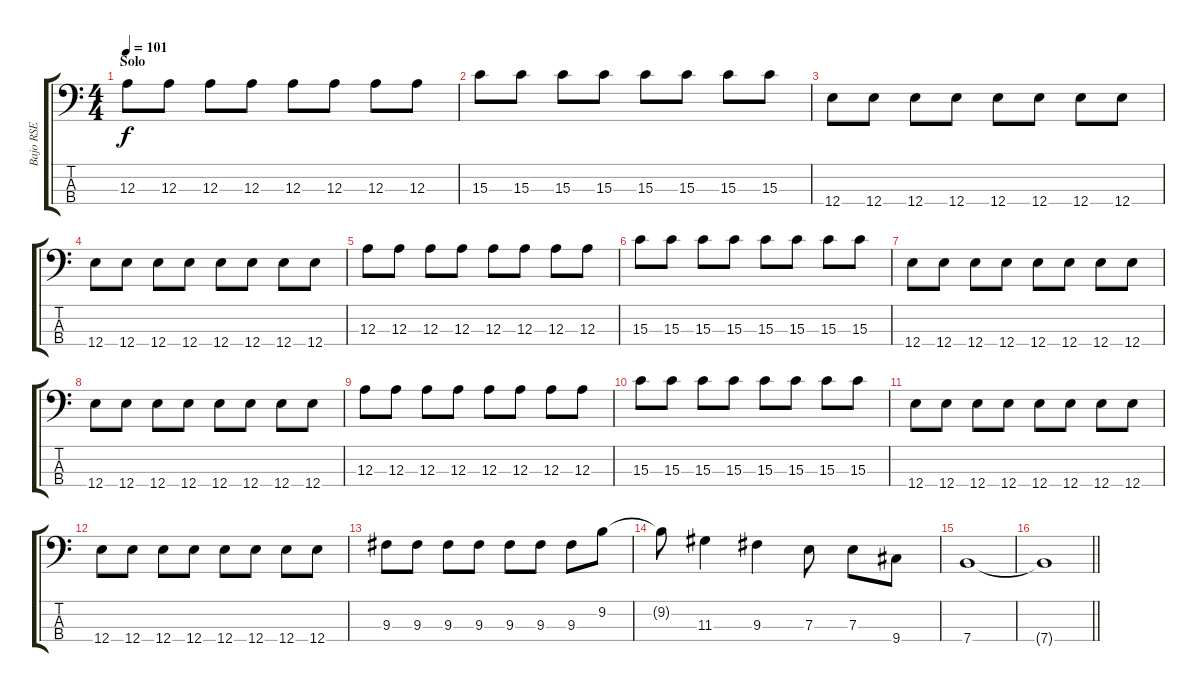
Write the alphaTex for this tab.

\track ("Bajo RSE" "Bajo RSE") {instrument electricbassfinger}
\staff {score tabs}
\tuning (G2 D2 A1 E1) {hide}
\ts (4 4)
\section ("" "Solo")
\tempo 101
\clef f4
\ks c
12.3.8{dy f} 12.3.8 12.3.8 12.3.8 12.3.8 12.3.8 12.3.8 12.3.8 |
15.3.8 15.3.8 15.3.8 15.3.8 15.3.8 15.3.8 15.3.8 15.3.8 |
12.4.8 12.4.8 12.4.8 12.4.8 12.4.8 12.4.8 12.4.8 12.4.8 |
12.4.8 12.4.8 12.4.8 12.4.8 12.4.8 12.4.8 12.4.8 12.4.8 |
12.3.8 12.3.8 12.3.8 12.3.8 12.3.8 12.3.8 12.3.8 12.3.8 |
15.3.8 15.3.8 15.3.8 15.3.8 15.3.8 15.3.8 15.3.8 15.3.8 |
12.4.8 12.4.8 12.4.8 12.4.8 12.4.8 12.4.8 12.4.8 12.4.8 |
12.4.8 12.4.8 12.4.8 12.4.8 12.4.8 12.4.8 12.4.8 12.4.8 |
12.3.8 12.3.8 12.3.8 12.3.8 12.3.8 12.3.8 12.3.8 12.3.8 |
15.3.8 15.3.8 15.3.8 15.3.8 15.3.8 15.3.8 15.3.8 15.3.8 |
12.4.8 12.4.8 12.4.8 12.4.8 12.4.8 12.4.8 12.4.8 12.4.8 |
12.4.8 12.4.8 12.4.8 12.4.8 12.4.8 12.4.8 12.4.8 12.4.8 |
9.3.8 9.3.8 9.3.8 9.3.8 9.3.8 9.3.8 9.3.8 9.2.8 |
9.2{t}.8 11.3.4 9.3.4 7.3.8 7.3.8 9.4.8 |
7.4.1 |
\barLineRight lightlight
7.4{t}.1
